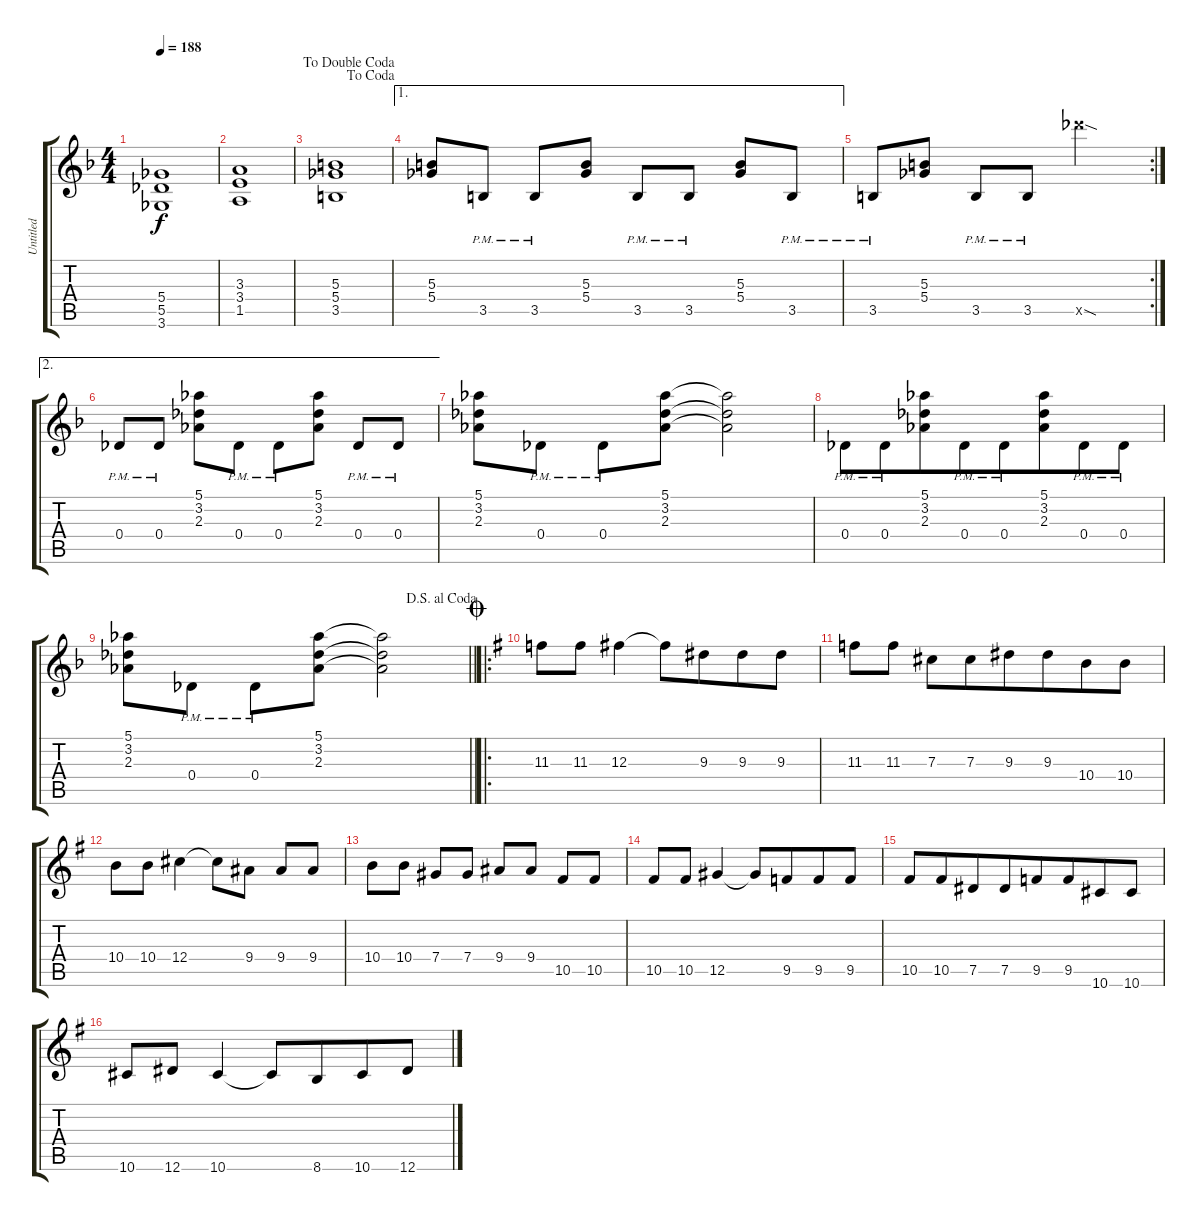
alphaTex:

\track ("Untitled" "Untitled") {instrument distortionguitar}
\staff {score tabs}
\tuning (Eb4 Bb3 Gb3 Db3 Ab2 Eb2) {hide}
\ts (4 4)
\tempo 188
\clef g2
\ks f
(5.4 5.5 3.6).1{dy f} |
(3.3 3.4 1.5).1 |
\jump dacoda
\jump dadoublecoda
(5.3 5.4 3.5).1 |
\ae 1
(5.3 5.4).8 3.5{pm}.8 3.5{pm}.8 (5.3 5.4).8 3.5{pm}.8 3.5{pm}.8 (5.3 5.4).8 3.5{pm}.8 |
\rc 2
3.5{pm}.8 (5.3 5.4).8 3.5{pm}.8 3.5{pm}.8 29.5{sod x}.2 |
\ae 2
0.4{pm}.8 0.4{pm}.8 (5.1 3.2 2.3).8 0.4{pm}.8 0.4{pm}.8 (5.1 3.2 2.3).8 0.4{pm}.8 0.4{pm}.8 |
(5.1 3.2 2.3).8 0.4{pm}.8 0.4{pm}.8 (5.1 3.2 2.3).8 (5.1{t} 3.2{t} 2.3{t}).2 |
0.4{pm}.8 0.4{pm}.8{beam merge} (5.1 3.2 2.3).8 0.4{pm}.8{beam merge} 0.4{pm}.8{beam merge} (5.1 3.2 2.3).8{beam merge} 0.4{pm}.8{beam merge} 0.4{pm}.8 |
\jump dalsegnoalcoda
\barLineRight lightlight
(5.1 3.2 2.3).8 0.4{pm}.8 0.4{pm}.8{beam merge} (5.1 3.2 2.3).8 (5.1{t} 3.2{t} 2.3{t}).2 |
\ro
\jump coda
\ks g
11.3.8{beam merge} 11.3.8{beam merge} 12.3.4 12.3{t}.8 9.3.8{beam merge} 9.3.8{beam merge} 9.3.8 |
11.3.8{beam merge} 11.3.8 7.3.8{beam merge} 7.3.8{beam merge} 9.3.8 9.3.8{beam merge} 10.4.8{beam merge} 10.4.8 |
10.4.8 10.4.8 12.4.4 12.4{t}.8 9.4.8 9.4.8 9.4.8 |
10.4.8 10.4.8 7.4.8 7.4.8 9.4.8 9.4.8 10.5.8 10.5.8 |
10.5.8{beam merge} 10.5.8{beam merge} 12.5.4{beam merge} 12.5{t}.8{beam merge} 9.5.8{beam merge} 9.5.8{beam merge} 9.5.8 |
10.5.8{beam merge} 10.5.8{beam merge} 7.5.8{beam merge} 7.5.8{beam merge} 9.5.8{beam merge} 9.5.8{beam merge} 10.6.8{beam merge} 10.6.8 |
10.6.8{beam merge} 12.6.8{beam merge} 10.6.4{beam merge} 10.6{t}.8{beam merge} 8.6.8{beam merge} 10.6.8 12.6.8
